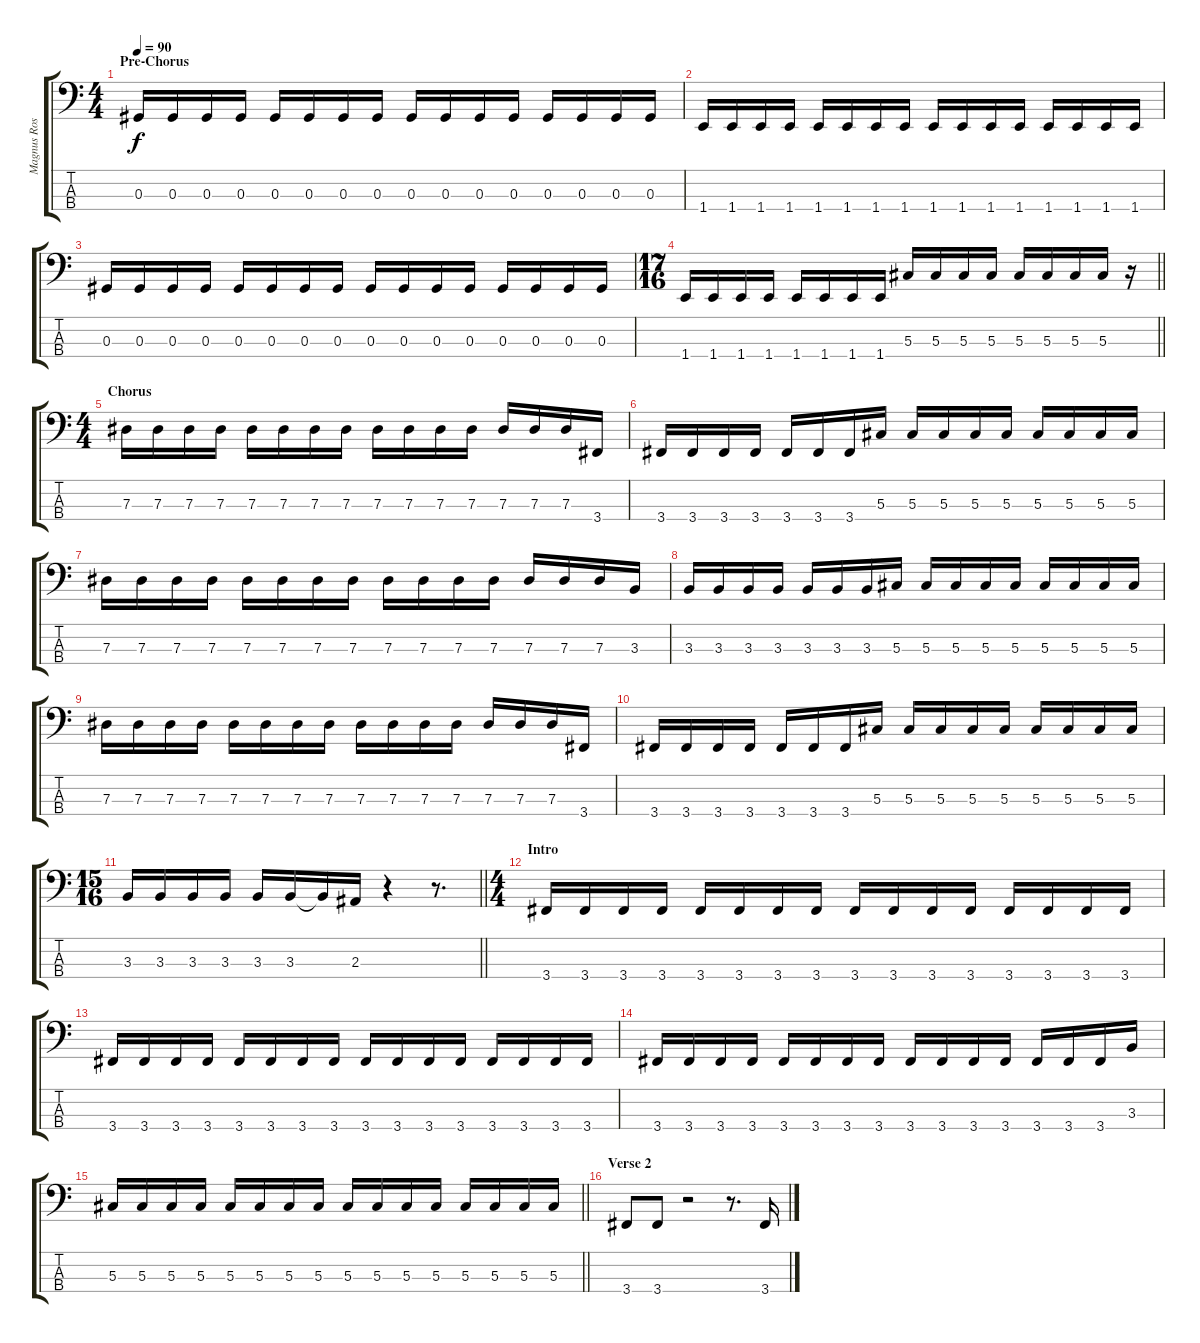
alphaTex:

\track ("Magnus Rosén: Bass" "Magnus Ros") {instrument electricbassfinger}
\staff {score tabs}
\tuning (Gb2 Db2 Ab1 Eb1) {hide}
\ts (4 4)
\section ("" "Pre-Chorus")
\tempo 90
\clef f4
\ks c
0.3.16{dy f} 0.3.16 0.3.16 0.3.16 0.3.16 0.3.16 0.3.16 0.3.16 0.3.16 0.3.16 0.3.16 0.3.16 0.3.16 0.3.16 0.3.16 0.3.16 |
1.4.16 1.4.16 1.4.16 1.4.16 1.4.16 1.4.16 1.4.16 1.4.16 1.4.16 1.4.16 1.4.16 1.4.16 1.4.16 1.4.16 1.4.16 1.4.16 |
0.3.16 0.3.16 0.3.16 0.3.16 0.3.16 0.3.16 0.3.16 0.3.16 0.3.16 0.3.16 0.3.16 0.3.16 0.3.16 0.3.16 0.3.16 0.3.16 |
\ts (17 16)
\barLineRight lightlight
1.4.16 1.4.16 1.4.16 1.4.16 1.4.16 1.4.16 1.4.16 1.4.16 5.3.16 5.3.16 5.3.16 5.3.16 5.3.16 5.3.16 5.3.16 5.3.16 r.16 |
\ts (4 4)
\section ("" "Chorus")
7.3.16 7.3.16 7.3.16 7.3.16 7.3.16 7.3.16 7.3.16 7.3.16 7.3.16 7.3.16 7.3.16 7.3.16 7.3.16 7.3.16 7.3.16 3.4.16 |
3.4.16 3.4.16 3.4.16 3.4.16 3.4.16 3.4.16 3.4.16 5.3.16 5.3.16 5.3.16 5.3.16 5.3.16 5.3.16 5.3.16 5.3.16 5.3.16 |
7.3.16 7.3.16 7.3.16 7.3.16 7.3.16 7.3.16 7.3.16 7.3.16 7.3.16 7.3.16 7.3.16 7.3.16 7.3.16 7.3.16 7.3.16 3.3.16 |
3.3.16 3.3.16 3.3.16 3.3.16 3.3.16 3.3.16 3.3.16 5.3.16 5.3.16 5.3.16 5.3.16 5.3.16 5.3.16 5.3.16 5.3.16 5.3.16 |
7.3.16 7.3.16 7.3.16 7.3.16 7.3.16 7.3.16 7.3.16 7.3.16 7.3.16 7.3.16 7.3.16 7.3.16 7.3.16 7.3.16 7.3.16 3.4.16 |
3.4.16 3.4.16 3.4.16 3.4.16 3.4.16 3.4.16 3.4.16 5.3.16 5.3.16 5.3.16 5.3.16 5.3.16 5.3.16 5.3.16 5.3.16 5.3.16 |
\ts (15 16)
\barLineRight lightlight
3.3.16 3.3.16 3.3.16 3.3.16 3.3.16 3.3.16 3.3{t}.16 2.3.16 r.4 r.8{d} |
\ts (4 4)
\section ("" "Intro")
3.4.16 3.4.16 3.4.16 3.4.16 3.4.16 3.4.16 3.4.16 3.4.16 3.4.16 3.4.16 3.4.16 3.4.16 3.4.16 3.4.16 3.4.16 3.4.16 |
3.4.16 3.4.16 3.4.16 3.4.16 3.4.16 3.4.16 3.4.16 3.4.16 3.4.16 3.4.16 3.4.16 3.4.16 3.4.16 3.4.16 3.4.16 3.4.16 |
3.4.16 3.4.16 3.4.16 3.4.16 3.4.16 3.4.16 3.4.16 3.4.16 3.4.16 3.4.16 3.4.16 3.4.16 3.4.16 3.4.16 3.4.16 3.3.16 |
\barLineRight lightlight
5.3.16 5.3.16 5.3.16 5.3.16 5.3.16 5.3.16 5.3.16 5.3.16 5.3.16 5.3.16 5.3.16 5.3.16 5.3.16 5.3.16 5.3.16 5.3.16 |
\section ("" "Verse 2")
3.4.8 3.4.8 r.2 r.8{d} 3.4.16
